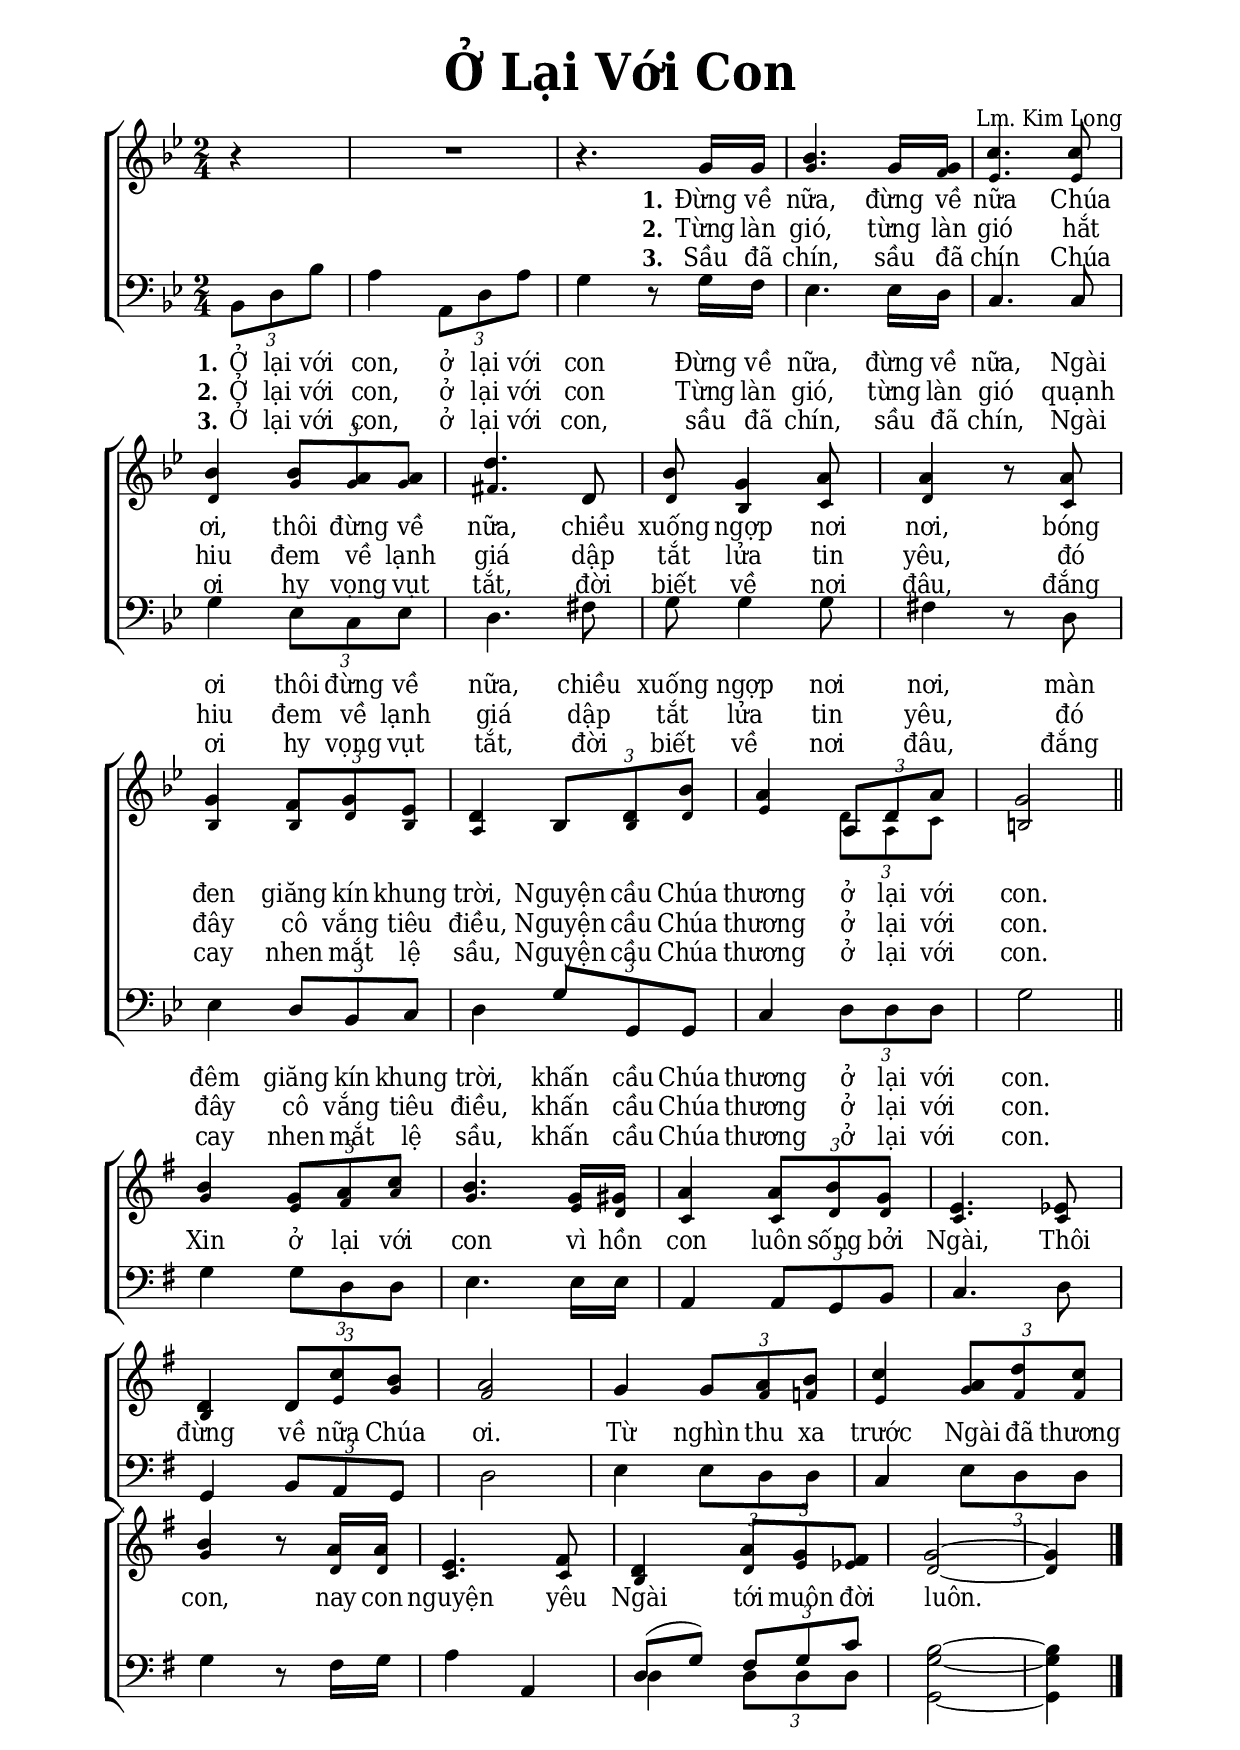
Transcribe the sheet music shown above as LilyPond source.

% Cài đặt chung
\version "2.22.1"
\include "english.ly"

\header {
  title = \markup { \fontsize #3 "Ở Lại Với Con" }
  composer = "Lm. Kim Long"
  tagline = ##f
}

% Nhạc
nhacPhienKhucSop = \relative c'' {
  \partial 4 r4 |
  R2
  r4. g16 g |
  bf4. g16 g |
  c4. c8 |
  bf4 \tuplet 3/2 { bf8 a a } |
  d4. d,8 |
  bf' g4 a8 |
  a4 r8 a |
  g4 \tuplet 3/2 { f8 g ef } |
  d4 \tuplet 3/2 { bf8 d bf' } |
  a4 \tuplet 3/2 { a,8 d a' } |
  g2 \bar "||" \break
  
  \set Staff.printKeyCancellation = ##f
\set Staff.explicitKeySignatureVisibility = #end-of-line-invisible
  \key g \major
  b4 \tuplet 3/2 { g8 a c } |
  b4. g16 gs |
  a4 \tuplet 3/2 { a8 b g } |
  e4. ef8 |
  d4 \tuplet 3/2 { d8 c' b } |
  a2 |
  g4 \tuplet 3/2 { g8 a b } |
  c4 \tuplet 3/2 { a8 d c } |
  b4 r8 a16 a |
  e4. fs8 |
  d4 \tuplet 3/2 { a'8 g fs } |
  g2 ~ |
  g4 \bar "|."
}

nhacPhienKhucAlto = \relative c'' {
  r4 |
  R2
  r4. g16 g |
  g4. g16 f |
  ef4. ef8 |
  d4 \tuplet 3/2 { g8 g g } |
  fs4. d8 |
  d bf4 c8 |
  d4 r8 c |
  bf4 \tuplet 3/2 { bf8 d bf } |
  a4 \tuplet 3/2 { bf8 bf d } |
  ef4 \tuplet 3/2 { d8 [a c] } |
  b!2 |
  
  \set Staff.printKeyCancellation = ##f
\set Staff.explicitKeySignatureVisibility = #end-of-line-invisible
  \key g \major
  g'4 \tuplet 3/2 { e8 fs a } |
  g4. e16 d |
  c4 \tuplet 3/2 { c8 d d } |
  c4. c8 |
  b4 \tuplet 3/2 { d8 e g } |
  fs2 |
  g4 \tuplet 3/2 { g8 fs f! } |
  e4 \tuplet 3/2 { g8 fs fs } |
  g4 r8 d16 d |
  c4. c8 |
  b4 \tuplet 3/2 { d8 e ef } |
  d2 ~ |
  d4
}

nhacPhienKhucBas = \relative c {
  \tuplet 3/2 { bf8 d bf' } |
  a4 \tuplet 3/2 { a,8 d a' } |
  g4 r8 g16 f |
  ef4. ef16 d |
  c4. c8 |
  g'4 \tuplet 3/2 { ef8 c ef } |
  d4. fs8 |
  g g4 g8 |
  fs4 r8 d |
  ef4 \tuplet 3/2 { d8 bf c } |
  d4 \tuplet 3/2 { g8 g, g } |
  c4 \tuplet 3/2 { d8 d d } |
  g2 |
  
  \set Staff.printKeyCancellation = ##f
\set Staff.explicitKeySignatureVisibility = #end-of-line-invisible
  \key g \major
  g4 \tuplet 3/2 { g8 d d } |
  e4. e16 e |
  a,4 \tuplet 3/2 { a8 g b } |
  c4. d8 |
  g,4 \tuplet 3/2 { b8 a g } |
  d'2 |
  e4 \tuplet 3/2 { e8 d d } |
  c4 \tuplet 3/2 { e8 d d } |
  g4 r8 fs16 g |
  a4 a, |
  <<
    {
      \voiceOne
      d8 (g) \tuplet 3/2 { fs g c } |
      \once \stemDown b2 ~ |
      \once \stemDown b4
    }
    \new Voice = "splitpart" {
      \voiceTwo
      \once \override NoteColumn.force-hshift = #1
      d,4 \tuplet 3/2 { d8 d d } |
      <g g,>2 ~ |
      <g g,>4
    }
  >>
}

% Lời
loiPhienKhucSopMot = \lyricmode {
  \set stanza = "1."
  Đừng về nữa, đừng về nữa Chúa ơi, thôi đừng về nữa,
  chiều xuống ngợp nơi nơi, bóng đen giăng kín khung trời,
  Nguyện cầu Chúa thương ở lại với con.
  
  Xin ở lại với con vì hồn con luôn sống bởi Ngài,
  Thôi đừng về nữa Chúa ơi.
  Từ nghìn thu xa trước Ngài đã thương con,
  nay con nguyện yêu Ngài tới muôn đời luôn.
}

loiPhienKhucSopHai = \lyricmode {
  \set stanza = "2."
  Từng làn gió, từng làn gió hắt hiu đem về lạnh giá
  dập tắt lửa tin yêu, đó đây cô vắng tiêu điều,
  Nguyện cầu Chúa thương ở lại với con.
}

loiPhienKhucSopBa = \lyricmode {
  \set stanza = "3."
  Sầu đã chín, sầu đã chín Chúa ơi hy vọng vụt tắt,
  đời biết về nơi đâu, đắng cay nhen mắt lệ sầu,
  Nguyện cầu Chúa thương ở lại với con.
}

loiPhienKhucBasMot = \lyricmode {
  \set stanza = "1."
  Ở lại với con, ở lại với con
  Đừng về nữa, đừng về nữa, Ngài ơi thôi đừng về nữa,
  chiều xuống ngợp nơi nơi,
  màn đêm giăng kín khung trời,
  khấn cầu Chúa thương ở lại với con.
}

loiPhienKhucBasHai = \lyricmode {
  \set stanza = "2."
  Ở lại với con, ở lại với con
  Từng làn gió, từng làn gió quạnh hiu đem về lạnh giá
  dập tắt lửa tin yêu, đó đây cô vắng tiêu điều,
  khấn cầu Chúa thương ở lại với con.
}

loiPhienKhucBasBa = \lyricmode {
  \set stanza = "3."
  Ở lại với con, ở lại với con,
  sầu đã chín, sầu đã chín, Ngài ơi hy vọng vụt tắt,
  đời biết về nơi đâu, đắng cay nhen mắt lệ sầu,
  khấn cầu Chúa thương ở lại với con.
}

% Dàn trang
\paper {
  #(set-paper-size "a4")
  top-margin = 5\mm
  bottom-margin = 5\mm
  left-margin = 20\mm
  right-margin = 20\mm
  indent = #0
  #(define fonts
    (make-pango-font-tree
      "Deja Vu Serif Condensed"
      "Deja Vu Serif Condensed"
      "Deja Vu Serif Condensed"
      (/ 20 20)))
  print-page-number = #f
  page-count = #1
}

TongNhip = {
  \key bf \major \time 2/4
  \set Timing.beamExceptions = #'()
  \set Timing.baseMoment = #(ly:make-moment 1/4)
}

% Đổi kích thước nốt cho bè phụ
notBePhu =
#(define-music-function (font-size music) (number? ly:music?)
   (for-some-music
     (lambda (m)
       (if (music-is-of-type? m 'rhythmic-event)
           (begin
             (set! (ly:music-property m 'tweaks)
                   (cons `(font-size . ,font-size)
                         (ly:music-property m 'tweaks)))
             #t)
           #f))
     music)
   music)

\score {
  \new ChoirStaff <<
    \new Staff \with {
        \consists "Merge_rests_engraver"
        printPartCombineTexts = ##f
      }
      <<
      \new Voice \TongNhip \partCombine 
        \nhacPhienKhucSop
        \notBePhu -2 { \nhacPhienKhucAlto }
      \new NullVoice = beSop \nhacPhienKhucSop
      \new Lyrics \lyricsto beSop \loiPhienKhucSopMot
      \new Lyrics \lyricsto beSop \loiPhienKhucSopHai
      \new Lyrics \lyricsto beSop \loiPhienKhucSopBa
    >>
    \new Staff <<
        \clef "bass"
        \new Voice = beBas {
          \TongNhip \nhacPhienKhucBas
        }
      \new Lyrics \lyricsto beBas \loiPhienKhucBasMot
      \new Lyrics \lyricsto beBas \loiPhienKhucBasHai
      \new Lyrics \lyricsto beBas \loiPhienKhucBasBa
    >>
  >>
  \layout {
    %\override Staff.TimeSignature.transparent = ##t
    %\override Lyrics.LyricSpace.minimum-distance = #2.0
    \override Score.BarNumber.break-visibility = ##(#f #f #f)
    \override Score.SpacingSpanner.uniform-stretching = ##t
  }
}
